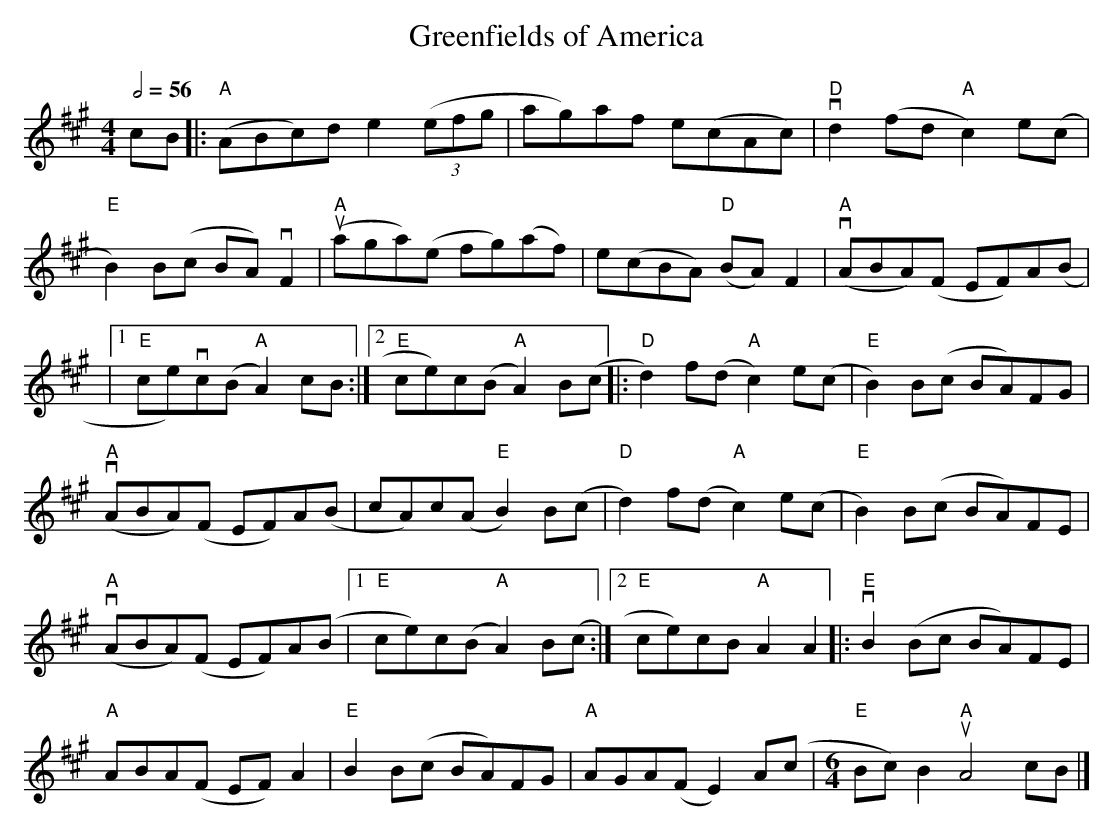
X:1
T:Greenfields of America
M:4/4
L:1/8
K:A
Q:1/2=56
cB |: "A" (ABc)d e2 (3(efg | ag)af e(cAc) | "D" vd2 (fd "A" c2) e(c |
"E" B2) B(c BA) vF2 | "A" (uaga)(e fg)(af) | e(cBA) "D" (BA) F2 | "A" (vABA)(F EF)A(B |
|1 "E" ce)vc(B "A" A2) cB :|2 "E" ce)c(B "A" A2) B(c |: "D" d2) f(d "A" c2) e(c | "E" B2) B(c BA)FG |
"A" (vABA)(F EF)A(B | cA)c(A "E" B2) B(c | "D" d2) f(d "A" c2) e(c | "E" B2) B(c BA)FE |
"A" (vABA)(F EF)A(B |1 "E" ce)c(B "A" A2) B(c :|2 "E" ce)cB "A" A2 A2 |: "E" vB2 (Bc BA)FE |
"A" ABA(F EF)A2 | "E" B2 B(c BA)FG | "A" AGA(F E2) A(c | \
M:6/4
L:1/8
"E" Bc) B2 "A" uA4 cB |]
